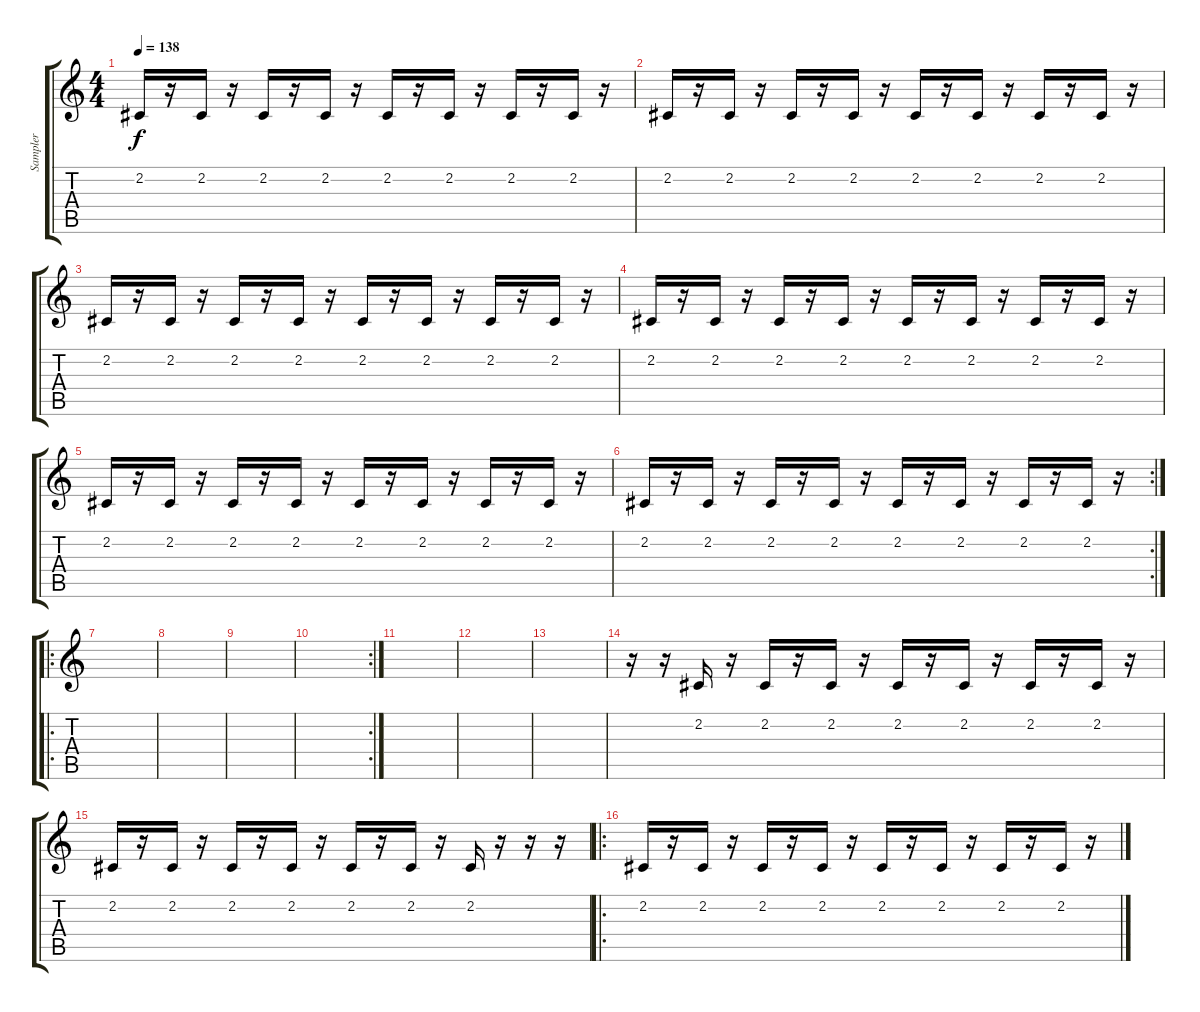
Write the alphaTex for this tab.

\track ("Sampler" "Sampler") {instrument lead5charang}
\staff {score tabs}
\tuning (E4 B3 G3 D3 A2 E2) {hide}
\ts (4 4)
\tempo 138
\clef g2
\ks c
2.2.16{dy f volume 6} r.16 2.2.16 r.16 2.2.16 r.16 2.2.16 r.16 2.2.16 r.16 2.2.16 r.16 2.2.16 r.16 2.2.16 r.16 |
2.2.16{volume 6} r.16 2.2.16 r.16 2.2.16 r.16 2.2.16 r.16 2.2.16 r.16 2.2.16 r.16 2.2.16 r.16 2.2.16 r.16 |
2.2.16{volume 6} r.16 2.2.16 r.16 2.2.16 r.16 2.2.16 r.16 2.2.16 r.16 2.2.16 r.16 2.2.16 r.16 2.2.16 r.16 |
2.2.16{volume 6} r.16 2.2.16 r.16 2.2.16 r.16 2.2.16 r.16 2.2.16 r.16 2.2.16 r.16 2.2.16 r.16 2.2.16 r.16 |
2.2.16{volume 6} r.16 2.2.16 r.16 2.2.16 r.16 2.2.16 r.16 2.2.16 r.16 2.2.16 r.16 2.2.16 r.16 2.2.16 r.16 |
\rc 2
2.2.16{volume 6} r.16 2.2.16 r.16 2.2.16 r.16 2.2.16 r.16 2.2.16 r.16 2.2.16 r.16 2.2.16 r.16 2.2.16 r.16 |
\ro
|
|
|
\rc 2
|
|
|
|
r.16 r.16 2.2.16{volume 10} r.16 2.2.16 r.16 2.2.16 r.16 2.2.16 r.16 2.2.16 r.16 2.2.16{volume 11} r.16 2.2.16 r.16 |
2.2.16{volume 12} r.16 2.2.16 r.16 2.2.16 r.16 2.2.16 r.16 2.2.16{volume 13} r.16 2.2.16 r.16 2.2.16 r.16 r.16 r.16 |
\ro
2.2.16{volume 6} r.16 2.2.16 r.16 2.2.16 r.16 2.2.16 r.16 2.2.16 r.16 2.2.16 r.16 2.2.16 r.16 2.2.16 r.16
